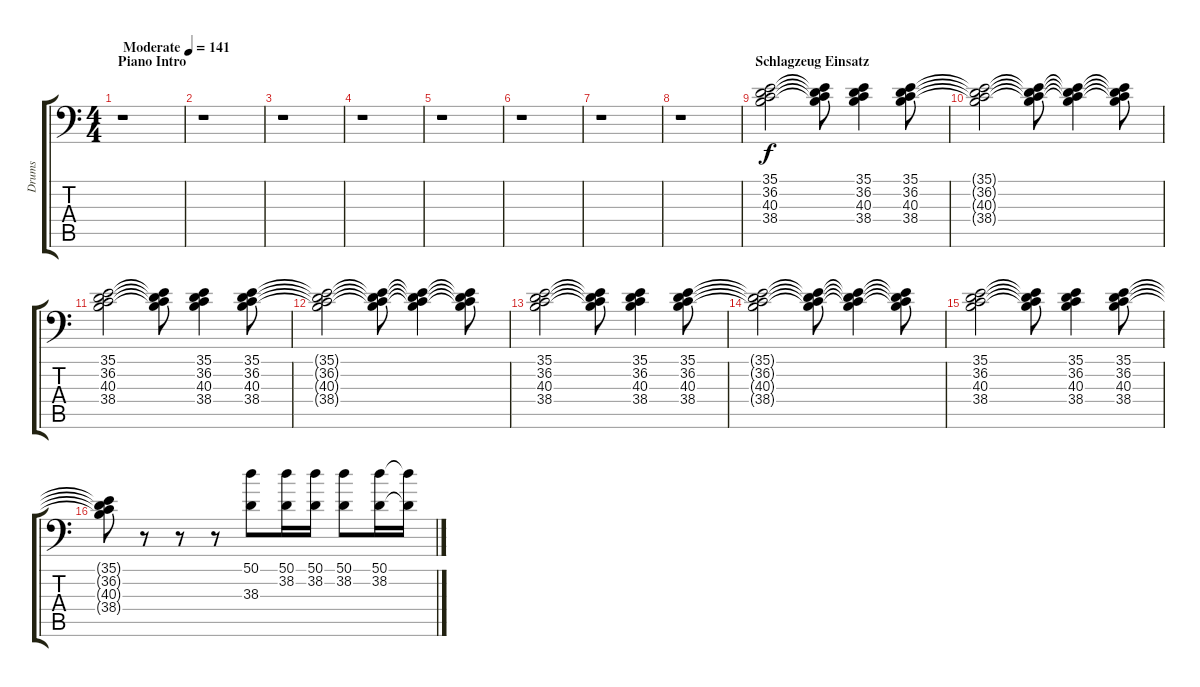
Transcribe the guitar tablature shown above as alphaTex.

\track ("Drums" "Drums") {instrument acousticgrandpiano}
\staff {score tabs}
\tuning (C-1 C-1 C-1 C-1 C-1 C-1) {hide}
\ts (4 4)
\section ("" "Piano Intro")
\tempo (141 "Moderate")
\clef f4
\ks c
r.1{dy f instrument acousticgrandpiano} |
r.1 |
r.1 |
r.1 |
r.1 |
r.1 |
r.1 |
r.1 |
\section ("" "Schlagzeug Einsatz")
(35.1 36.2 40.3 38.4).2 (35.1{t} 36.2{t} 40.3{t} 38.4{t}).8 (35.1 36.2 40.3 38.4).4 (35.1 36.2 40.3 38.4).8 |
(35.1{t} 36.2{t} 40.3{t} 38.4{t}).2 (35.1{t} 36.2{t} 40.3{t} 38.4{t}).8 (35.1{t} 36.2{t} 40.3{t} 38.4{t}).4 (35.1{t} 36.2{t} 40.3{t} 38.4{t}).8 |
(35.1 36.2 40.3 38.4).2 (35.1{t} 36.2{t} 40.3{t} 38.4{t}).8 (35.1 36.2 40.3 38.4).4 (35.1 36.2 40.3 38.4).8 |
(35.1{t} 36.2{t} 40.3{t} 38.4{t}).2 (35.1{t} 36.2{t} 40.3{t} 38.4{t}).8 (35.1{t} 36.2{t} 40.3{t} 38.4{t}).4 (35.1{t} 36.2{t} 40.3{t} 38.4{t}).8 |
(35.1 36.2 40.3 38.4).2 (35.1{t} 36.2{t} 40.3{t} 38.4{t}).8 (35.1 36.2 40.3 38.4).4 (35.1 36.2 40.3 38.4).8 |
(35.1{t} 36.2{t} 40.3{t} 38.4{t}).2 (35.1{t} 36.2{t} 40.3{t} 38.4{t}).8 (35.1{t} 36.2{t} 40.3{t} 38.4{t}).4 (35.1{t} 36.2{t} 40.3{t} 38.4{t}).8 |
(35.1 36.2 40.3 38.4).2 (35.1{t} 36.2{t} 40.3{t} 38.4{t}).8 (35.1 36.2 40.3 38.4).4 (35.1 36.2 40.3 38.4).8 |
(35.1{t} 36.2{t} 40.3{t} 38.4{t}).8 r.8 r.8 r.8 (50.1 38.3).8 (50.1 38.2).16 (50.1 38.2).16 (50.1 38.2).8 (50.1 38.2).16 (50.1{t} 38.2{t}).16
